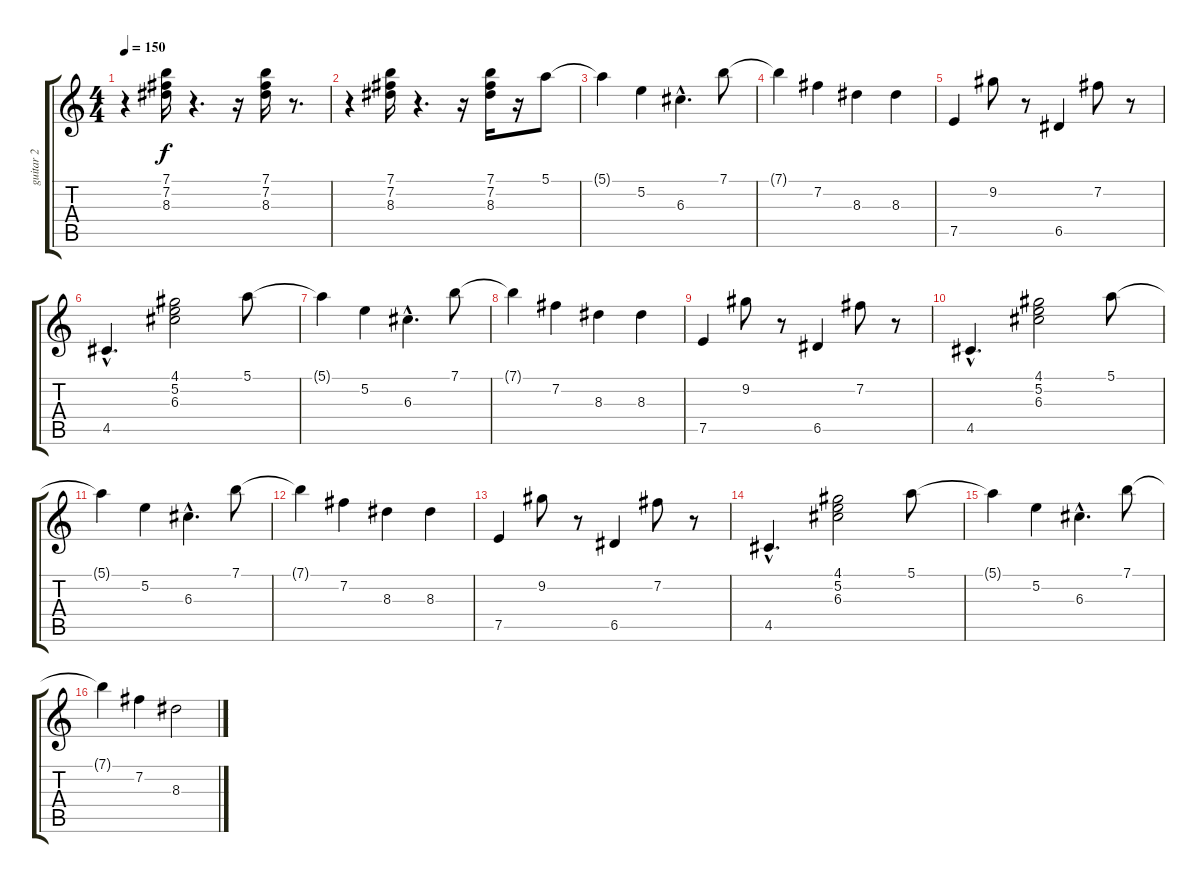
\track ("guitar 2" "guitar 2") {instrument electricguitarjazz}
\staff {score tabs}
\tuning (E4 B3 G3 D3 A2 E2) {hide}
\ts (4 4)
\tempo 150
\clef g2
\ks c
r.4{dy f} (7.1 7.2 8.3).16 r.4{d} r.16 (7.1 7.2 8.3).16 r.8{d} |
r.4 (7.1 7.2 8.3).16 r.4{d} r.16 (7.1 7.2 8.3).16 r.16 5.1.8 |
5.1{t}.4 5.2.4 6.3{hac}.4{d} 7.1.8 |
7.1{t}.4 7.2.4 8.3.4 8.3.4 |
7.5.4 9.2.8 r.8 6.5.4 7.2.8 r.8 |
4.5{hac}.4{d} (4.1 5.2 6.3).2 5.1.8 |
5.1{t}.4 5.2.4 6.3{hac}.4{d} 7.1.8 |
7.1{t}.4 7.2.4 8.3.4 8.3.4 |
7.5.4 9.2.8 r.8 6.5.4 7.2.8 r.8 |
4.5{hac}.4{d} (4.1 5.2 6.3).2 5.1.8 |
5.1{t}.4 5.2.4 6.3{hac}.4{d} 7.1.8 |
7.1{t}.4 7.2.4 8.3.4 8.3.4 |
7.5.4 9.2.8 r.8 6.5.4 7.2.8 r.8 |
4.5{hac}.4{d} (4.1 5.2 6.3).2 5.1.8 |
5.1{t}.4 5.2.4 6.3{hac}.4{d} 7.1.8 |
7.1{t}.4 7.2.4 8.3.2
